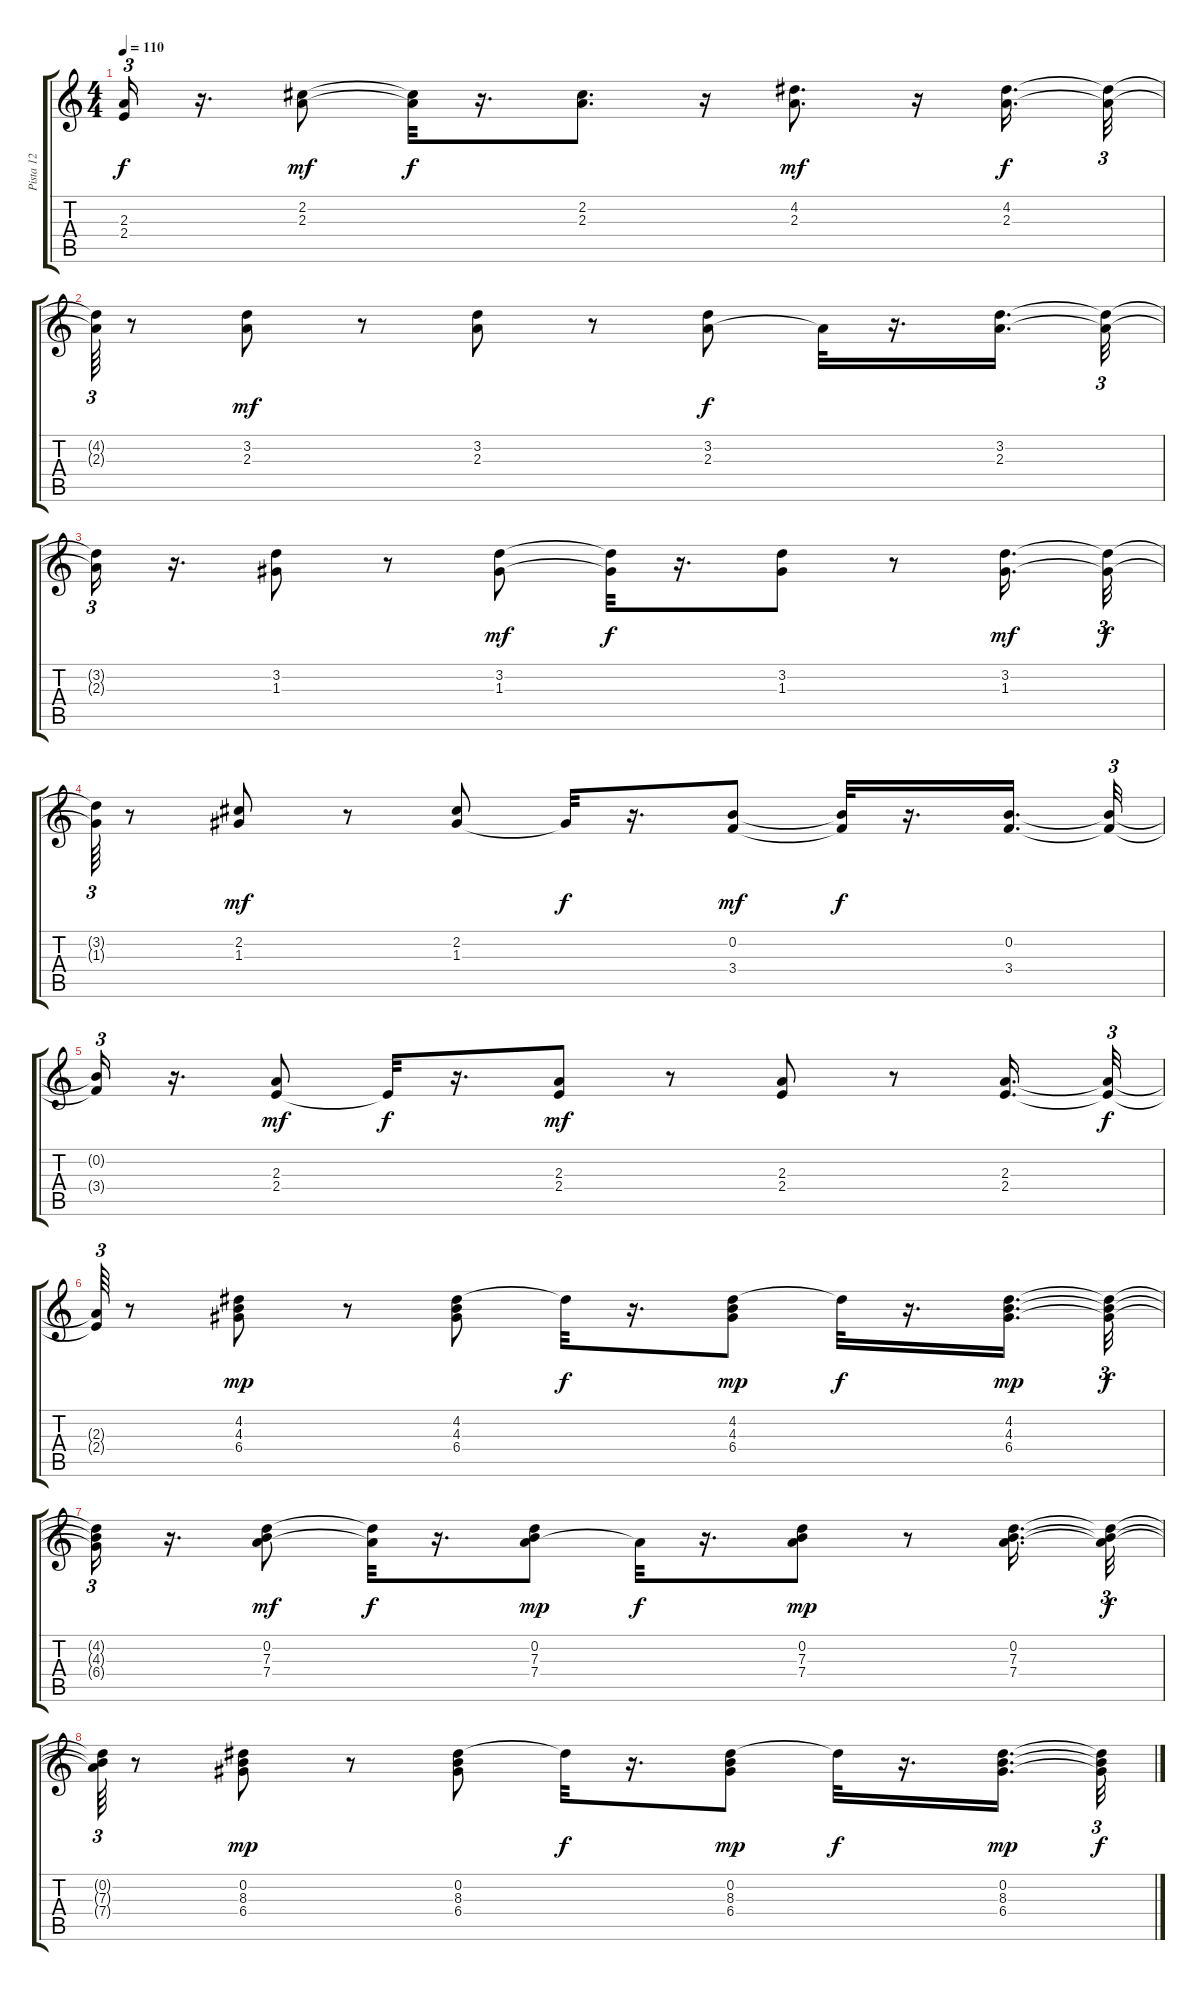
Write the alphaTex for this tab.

\track ("Pista 12" "Pista 12") {solo instrument acousticguitarnylon}
\staff {score tabs}
\tuning (E4 B3 G3 D3 A2 E2) {hide}
\ts (4 4)
\tempo 110
\clef g2
\ks c
(2.3{t} 2.4{t}).16{tu (3 2) dy f} r.16{d} (2.2 2.3).8{dy mf} (2.2{t} 2.3{t}).32{dy f} r.16{d} (2.2 2.3).8{d} r.16 (4.2 2.3).8{d dy mf} r.16 (4.2 2.3).16{d dy f} (4.2{t} 2.3{t}).32{tu (3 2)} |
(4.2{t} 2.3{t}).64{tu (3 2)} r.8 (3.2 2.3).8{dy mf} r.8 (3.2 2.3).8 r.8 (3.2 2.3).8{dy f} 2.3{t}.32 r.16{d} (3.2 2.3).16{d} (3.2{t} 2.3{t}).32{tu (3 2)} |
(3.2{t} 2.3{t}).16{tu (3 2)} r.16{d} (3.2 1.3).8 r.8 (3.2 1.3).8{dy mf} (3.2{t} 1.3{t}).32{dy f} r.16{d} (3.2 1.3).8 r.8 (3.2 1.3).16{d dy mf} (3.2{t} 1.3{t}).32{tu (3 2) dy f} |
(3.2{t} 1.3{t}).64{tu (3 2)} r.8 (2.2 1.3).8{dy mf} r.8 (2.2 1.3).8 1.3{t}.32{dy f} r.16{d} (0.2 3.4).8{dy mf} (0.2{t} 3.4{t}).32{dy f} r.16{d} (0.2 3.4).16{d} (0.2{t} 3.4{t}).32{tu (3 2)} |
(0.2{t} 3.4{t}).16{tu (3 2)} r.16{d} (2.3 2.4).8{dy mf} 2.4{t}.32{dy f} r.16{d} (2.3 2.4).8{dy mf} r.8 (2.3 2.4).8 r.8 (2.3 2.4).16{d} (2.3{t} 2.4{t}).32{tu (3 2) dy f} |
(2.3{t} 2.4{t}).64{tu (3 2)} r.8 (4.2 4.3 6.4).8{dy mp} r.8 (4.2 4.3 6.4).8 4.2{t}.32{dy f} r.16{d} (4.2 4.3 6.4).8{dy mp} 4.2{t}.32{dy f} r.16{d} (4.2 4.3 6.4).16{d dy mp} (4.2{t} 4.3{t} 6.4{t}).32{tu (3 2) dy f} |
(4.2{t} 4.3{t} 6.4{t}).16{tu (3 2)} r.16{d} (0.2 7.3 7.4).8{dy mf} (7.3{t} 7.4{t}).32{dy f} r.16{d} (0.2 7.3 7.4).8{dy mp} 7.4{t}.32{dy f} r.16{d} (0.2 7.3 7.4).8{dy mp} r.8 (0.2 7.3 7.4).16{d} (0.2{t} 7.3{t} 7.4{t}).32{tu (3 2) dy f} |
(0.2{t} 7.3{t} 7.4{t}).64{tu (3 2)} r.8 (0.2 8.3 6.4).8{dy mp} r.8 (0.2 8.3 6.4).8 8.3{t}.32{dy f} r.16{d} (0.2 8.3 6.4).8{dy mp} 8.3{t}.32{dy f} r.16{d} (0.2 8.3 6.4).16{d dy mp} (0.2{t} 8.3{t} 6.4{t}).32{tu (3 2) dy f}
